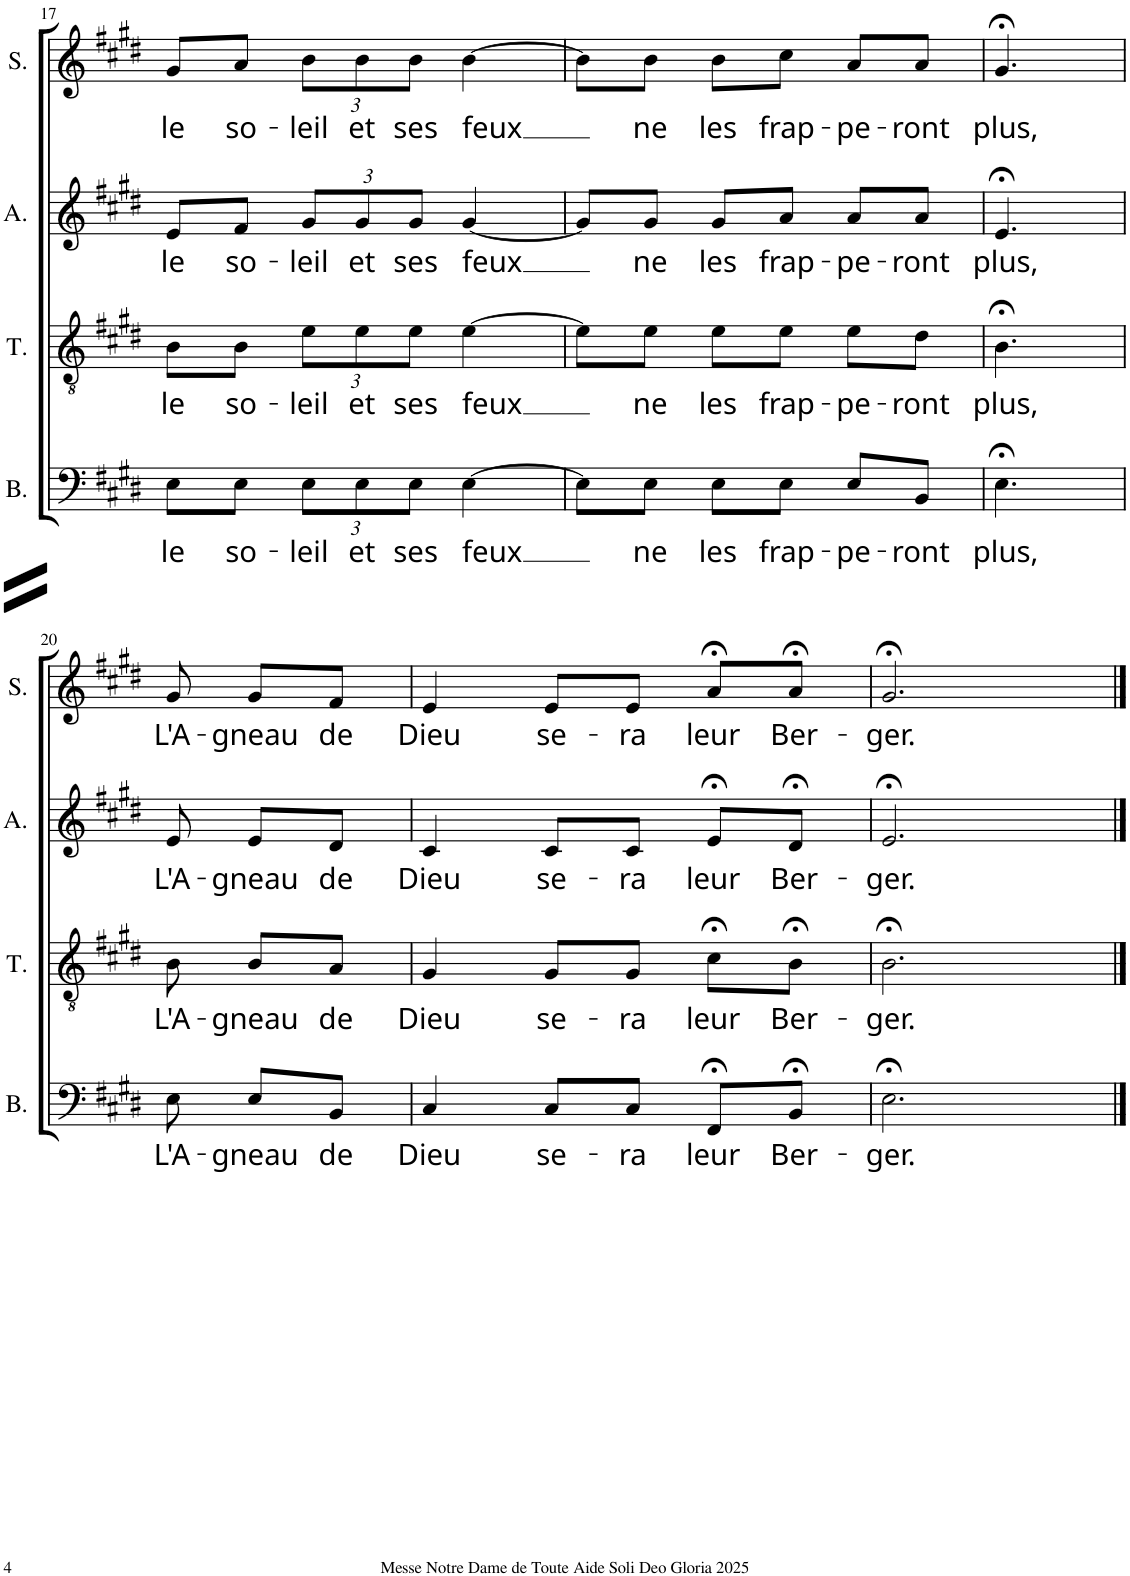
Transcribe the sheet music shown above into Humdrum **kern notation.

**kern	**text	**kern	**text	**kern	**text	**kern	**text
*part4	*part4	*part3	*part3	*part2	*part2	*part1	*part1
*staff4	*staff4	*staff3	*staff3	*staff2	*staff2	*staff1	*staff1
*I"Bass	*	*I"Tenor	*	*I"Alto	*	*I"Soprano	*
*I'B.	*	*I'T.	*	*I'A.	*	*I'S.	*
!!LO:PB:g=z
*clefF4	*	*clefGv2	*	*clefG2	*	*clefG2	*
*k[f#c#g#d#]	*	*k[f#c#g#d#]	*	*k[f#c#g#d#]	*	*k[f#c#g#d#]	*
*M3/4	*	*M3/4	*	*M3/4	*	*M3/4	*
=17	=17	=17	=17	=17	=17	=17	=17
!	!LO:LY:b	!	!LO:LY:b	!	!LO:LY:b	!	!LO:LY:b
8E\L	le	8B\L	le	8e/L	le	8g#/L	le
!	!LO:LY:b	!	!LO:LY:b	!	!LO:LY:b	!	!LO:LY:b
8E\J	so-	8B\J	so-	8f#/J	so-	8a/J	so-
*Xbrackettup	*	*	*	*	*	*	*
!	!LO:LY:b	!	!	!	!	!	!
*	*	*Xbrackettup	*	*	*	*	*
!	!	!	!LO:LY:b	!	!	!	!
*	*	*	*	*Xbrackettup	*	*	*
!	!	!	!	!	!LO:LY:b	!	!
*	*	*	*	*	*	*Xbrackettup	*
!	!	!	!	!	!	!	!LO:LY:b
12E\L	-leil	12e\L	-leil	12g#/L	-leil	12b\L	-leil
!	!LO:LY:b	!	!LO:LY:b	!	!LO:LY:b	!	!LO:LY:b
12E\	et	12e\	et	12g#/	et	12b\	et
!	!LO:LY:b	!	!LO:LY:b	!	!LO:LY:b	!	!LO:LY:b
12E\J	ses	12e\J	ses	12g#/J	ses	12b\J	ses
!	!LO:LY:b	!	!LO:LY:b	!	!LO:LY:b	!	!LO:LY:b
[4E\	feux	[4e\	feux	[4g#/	feux	[4b\	feux
=18	=18	=18	=18	=18	=18	=18	=18
8E\L]	.	8e\L]	.	8g#/L]	.	8b\L]	.
!	!LO:LY:b	!	!LO:LY:b	!	!LO:LY:b	!	!LO:LY:b
8E\J	ne	8e\J	ne	8g#/J	ne	8b\J	ne
!	!LO:LY:b	!	!LO:LY:b	!	!LO:LY:b	!	!LO:LY:b
8E\L	les	8e\L	les	8g#/L	les	8b\L	les
!	!LO:LY:b	!	!LO:LY:b	!	!LO:LY:b	!	!LO:LY:b
8E\J	frap-	8e\J	frap-	8a/J	frap-	8cc#\J	frap-
!	!LO:LY:b	!	!LO:LY:b	!	!LO:LY:b	!	!LO:LY:b
8E/L	-pe-	8e\L	-pe-	8a/L	-pe-	8a/L	-pe-
!	!LO:LY:b	!	!LO:LY:b	!	!LO:LY:b	!	!LO:LY:b
8BB/J	-ront	8d#\J	-ront	8a/J	-ront	8a/J	-ront
=19	=19	=19	=19	=19	=19	=19	=19
!	!LO:LY:b	!	!LO:LY:b	!	!LO:LY:b	!	!LO:LY:b
4.E;<\	plus,	4.B;<\	plus,	4.e;</	plus,	4.g#;</	plus,
!!LO:LB:g=z
=20	=20	=20	=20	=20	=20	=20	=20
!	!LO:LY:b	!	!LO:LY:b	!	!LO:LY:b	!	!LO:LY:b
8E\	L'A-	8B\	L'A-	8e/	L'A-	8g#/	L'A-
!	!LO:LY:b	!	!LO:LY:b	!	!LO:LY:b	!	!LO:LY:b
8E/L	-gneau	8B/L	-gneau	8e/L	-gneau	8g#/L	-gneau
!	!LO:LY:b	!	!LO:LY:b	!	!LO:LY:b	!	!LO:LY:b
8BB/J	de	8A/J	de	8d#/J	de	8f#/J	de
=21	=21	=21	=21	=21	=21	=21	=21
!	!LO:LY:b	!	!LO:LY:b	!	!LO:LY:b	!	!LO:LY:b
4C#/	Dieu	4G#/	Dieu	4c#/	Dieu	4e/	Dieu
!	!LO:LY:b	!	!LO:LY:b	!	!LO:LY:b	!	!LO:LY:b
8C#/L	se-	8G#/L	se-	8c#/L	se-	8e/L	se-
!	!LO:LY:b	!	!LO:LY:b	!	!LO:LY:b	!	!LO:LY:b
8C#/J	-ra	8G#/J	-ra	8c#/J	-ra	8e/J	-ra
!	!LO:LY:b	!	!LO:LY:b	!	!LO:LY:b	!	!LO:LY:b
8FF#;</L	leur	8c#;<\L	leur	8e;</L	leur	8a;</L	leur
!	!LO:LY:b	!	!LO:LY:b	!	!LO:LY:b	!	!LO:LY:b
8BB;</J	Ber-	8B;<\J	Ber-	8d#;</J	Ber-	8a;</J	Ber-
=22	=22	=22	=22	=22	=22	=22	=22
!	!LO:LY:b	!	!LO:LY:b	!	!LO:LY:b	!	!LO:LY:b
2.E;<\	-ger.	2.B;<\	-ger.	2.e;</	-ger.	2.g#;</	-ger.
==	==	==	==	==	==	==	==
*-	*-	*-	*-	*-	*-	*-	*-
